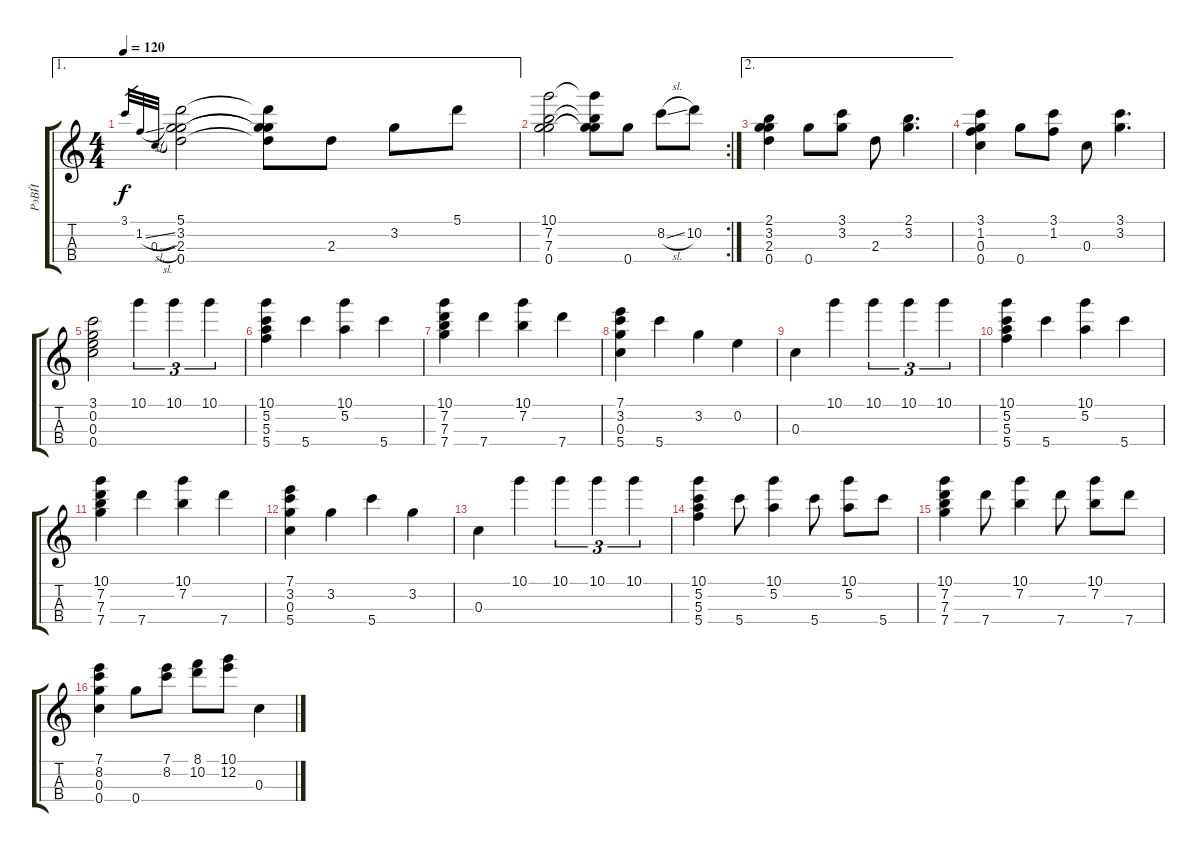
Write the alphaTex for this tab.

\track ("РэВЙ" "РэВЙ") {instrument acousticguitarnylon}
\staff {score tabs}
\tuning (A4 E4 C4 G4) {hide}
\ae 1
\ts (4 4)
\tempo 120
\clef g2
\ks c
3.1.32{gr dy f} 1.2{sl}.32{gr} 0.3{sl}.32{gr} (5.1 3.2 2.3 0.4).2 (5.1{t} 3.2{t} 2.3{t} 0.4{t}).8 2.3.8 3.2.8 5.1.8 |
\rc 2
(10.1 7.2 7.3 0.4).2 (10.1{t} 7.2{t} 7.3{t} 0.4{t}).8 0.4.8 8.2{sl}.8 10.2.8 |
\ae 2
(2.1 3.2 2.3 0.4).4 0.4.8 (3.1 3.2).8 2.3.8 (2.1 3.2).4{d} |
(3.1 1.2 0.3 0.4).4 0.4.8 (3.1 1.2).8 0.3.8 (3.1 3.2).4{d} |
(3.1 0.2 0.3 0.4).2 10.1.4{tu (3 2)} 10.1.4{tu (3 2)} 10.1.4{tu (3 2)} |
(10.1 5.2 5.3 5.4).4 5.4.4 (10.1 5.2).4 5.4.4 |
(10.1 7.2 7.3 7.4).4 7.4.4 (10.1 7.2).4 7.4.4 |
(7.1 3.2 0.3 5.4).4 5.4.4 3.2.4 0.2.4 |
0.3.4 10.1.4 10.1.4{tu (3 2)} 10.1.4{tu (3 2)} 10.1.4{tu (3 2)} |
(10.1 5.2 5.3 5.4).4 5.4.4 (10.1 5.2).4 5.4.4 |
(10.1 7.2 7.3 7.4).4 7.4.4 (10.1 7.2).4 7.4.4 |
(7.1 3.2 0.3 5.4).4 3.2.4 5.4.4 3.2.4 |
0.3.4 10.1.4 10.1.4{tu (3 2)} 10.1.4{tu (3 2)} 10.1.4{tu (3 2)} |
(10.1 5.2 5.3 5.4).4 5.4.8 (10.1 5.2).4 5.4.8 (10.1 5.2).8 5.4.8 |
(10.1 7.2 7.3 7.4).4 7.4.8 (10.1 7.2).4 7.4.8 (10.1 7.2).8 7.4.8 |
(7.1 8.2 0.3 0.4).4 0.4.8 (7.1 8.2).8 (8.1 10.2).8 (10.1 12.2).8 0.3.4
